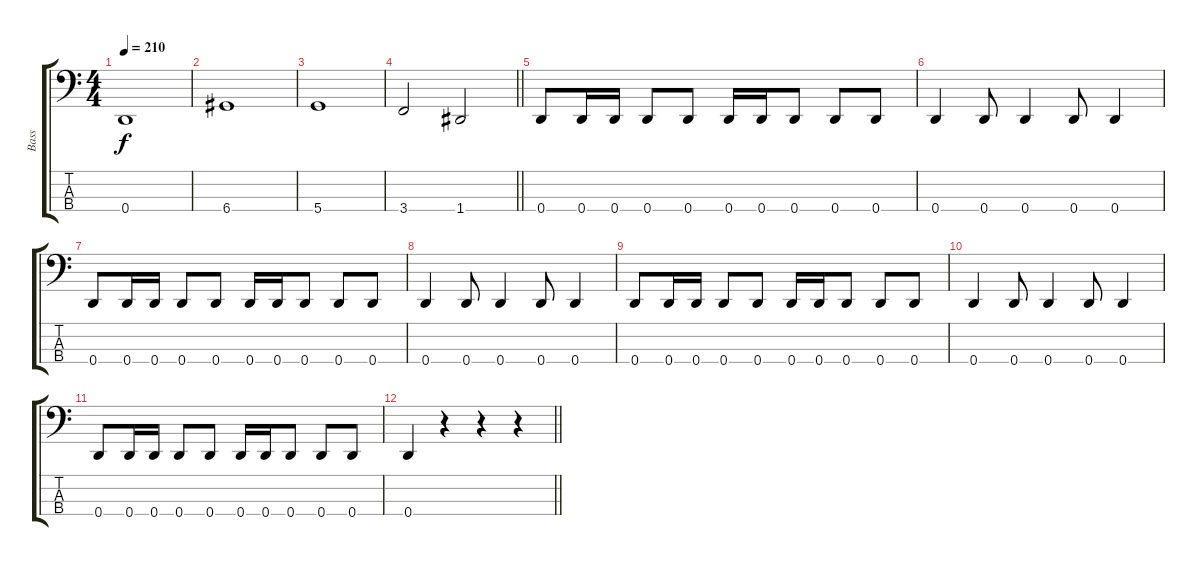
\track ("Bass" "Bass") {instrument electricbassfinger}
\staff {score tabs}
\tuning (F2 C2 G1 D1) {hide}
\ts (4 4)
\tempo 210
\clef f4
\ks c
0.4.1{dy f} |
6.4.1 |
5.4.1 |
\barLineRight lightlight
3.4.2 1.4.2 |
0.4.8 0.4.16 0.4.16 0.4.8 0.4.8 0.4.16 0.4.16 0.4.8 0.4.8 0.4.8 |
0.4.4 0.4.8 0.4.4 0.4.8 0.4.4 |
0.4.8 0.4.16 0.4.16 0.4.8 0.4.8 0.4.16 0.4.16 0.4.8 0.4.8 0.4.8 |
0.4.4 0.4.8 0.4.4 0.4.8 0.4.4 |
0.4.8 0.4.16 0.4.16 0.4.8 0.4.8 0.4.16 0.4.16 0.4.8 0.4.8 0.4.8 |
0.4.4 0.4.8 0.4.4 0.4.8 0.4.4 |
0.4.8 0.4.16 0.4.16 0.4.8 0.4.8 0.4.16 0.4.16 0.4.8 0.4.8 0.4.8 |
\barLineRight lightlight
0.4.4 r.4 r.4 r.4
